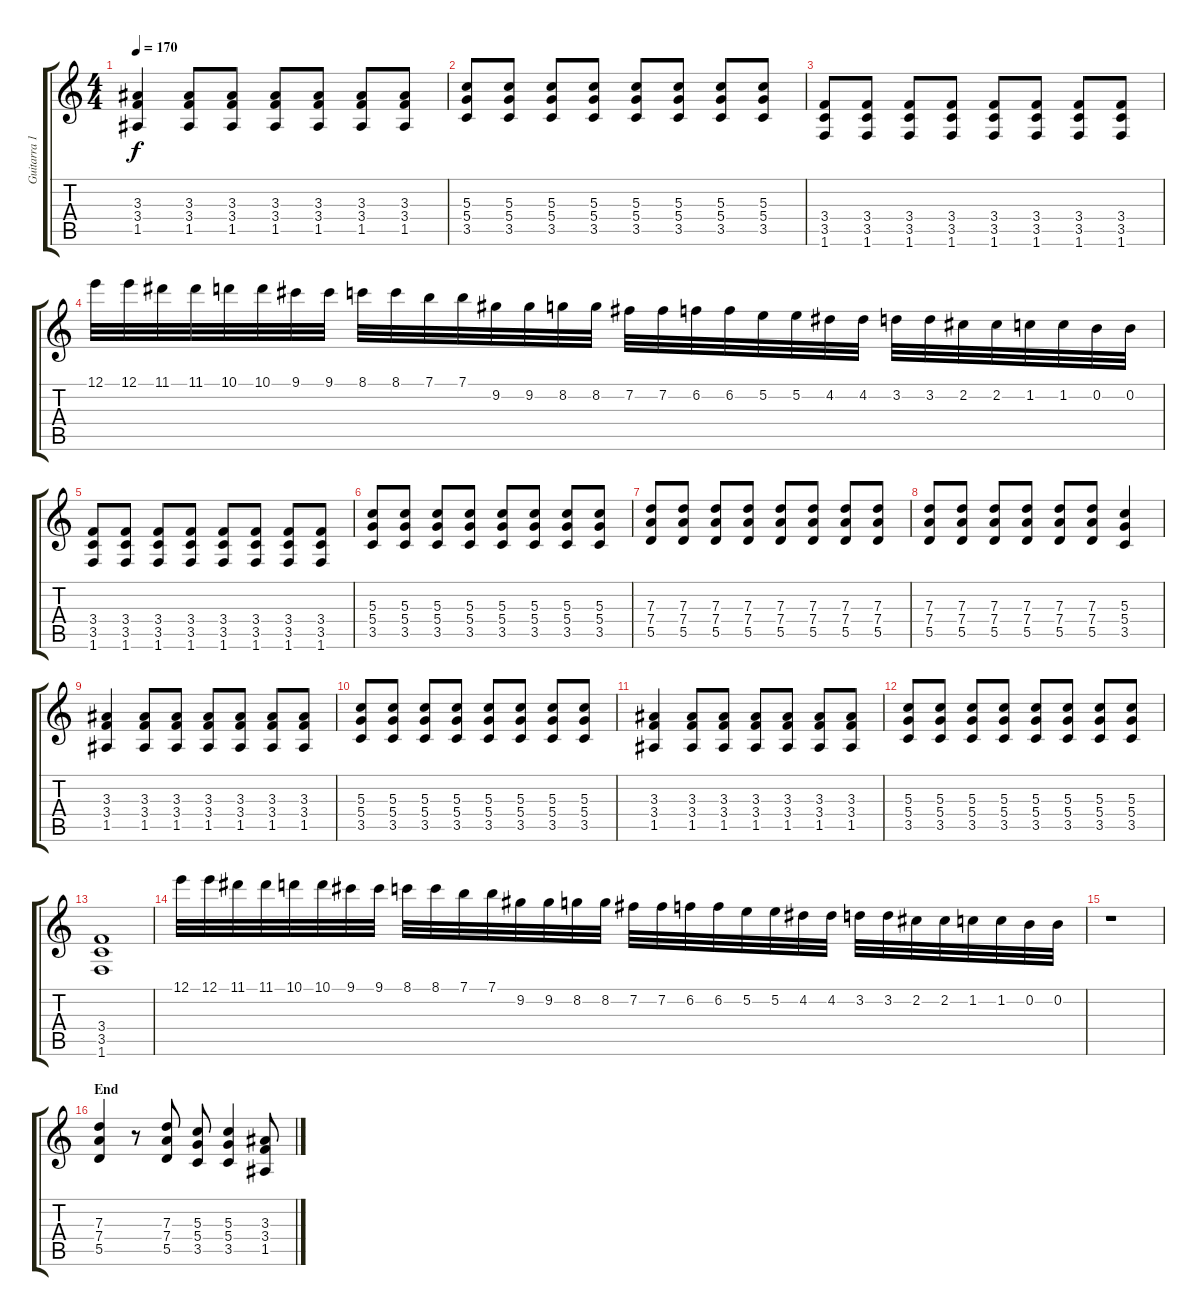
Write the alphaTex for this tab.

\track ("Guitarra 1 - Mathias" "Guitarra 1") {instrument distortionguitar}
\staff {score tabs}
\tuning (E4 B3 G3 D3 A2 E2) {hide}
\ts (4 4)
\tempo 170
\clef g2
\ks c
(3.3 3.4 1.5).4{dy f} (3.3 3.4 1.5).8 (3.3 3.4 1.5).8 (3.3 3.4 1.5).8 (3.3 3.4 1.5).8 (3.3 3.4 1.5).8 (3.3 3.4 1.5).8 |
(5.3 5.4 3.5).8 (5.3 5.4 3.5).8 (5.3 5.4 3.5).8 (5.3 5.4 3.5).8 (5.3 5.4 3.5).8 (5.3 5.4 3.5).8 (5.3 5.4 3.5).8 (5.3 5.4 3.5).8 |
(3.4 3.5 1.6).8 (3.4 3.5 1.6).8 (3.4 3.5 1.6).8 (3.4 3.5 1.6).8 (3.4 3.5 1.6).8 (3.4 3.5 1.6).8 (3.4 3.5 1.6).8 (3.4 3.5 1.6).8 |
12.1.32{volume 16 instrument guitarfretnoise} 12.1.32 11.1.32 11.1.32 10.1.32 10.1.32 9.1.32 9.1.32 8.1.32 8.1.32 7.1.32 7.1.32 9.2.32 9.2.32 8.2.32 8.2.32 7.2.32 7.2.32 6.2.32 6.2.32 5.2.32 5.2.32 4.2.32 4.2.32 3.2.32 3.2.32 2.2.32 2.2.32 1.2.32 1.2.32 0.2.32 0.2.32 |
(3.4 3.5 1.6).8{instrument distortionguitar} (3.4 3.5 1.6).8 (3.4 3.5 1.6).8 (3.4 3.5 1.6).8 (3.4 3.5 1.6).8 (3.4 3.5 1.6).8 (3.4 3.5 1.6).8 (3.4 3.5 1.6).8 |
(5.3 5.4 3.5).8 (5.3 5.4 3.5).8 (5.3 5.4 3.5).8 (5.3 5.4 3.5).8 (5.3 5.4 3.5).8 (5.3 5.4 3.5).8 (5.3 5.4 3.5).8 (5.3 5.4 3.5).8 |
(7.3 7.4 5.5).8 (7.3 7.4 5.5).8 (7.3 7.4 5.5).8 (7.3 7.4 5.5).8 (7.3 7.4 5.5).8 (7.3 7.4 5.5).8 (7.3 7.4 5.5).8 (7.3 7.4 5.5).8 |
(7.3 7.4 5.5).8 (7.3 7.4 5.5).8 (7.3 7.4 5.5).8 (7.3 7.4 5.5).8 (7.3 7.4 5.5).8 (7.3 7.4 5.5).8 (5.3 5.4 3.5).4 |
(3.3 3.4 1.5).4 (3.3 3.4 1.5).8 (3.3 3.4 1.5).8 (3.3 3.4 1.5).8 (3.3 3.4 1.5).8 (3.3 3.4 1.5).8 (3.3 3.4 1.5).8 |
(5.3 5.4 3.5).8 (5.3 5.4 3.5).8 (5.3 5.4 3.5).8 (5.3 5.4 3.5).8 (5.3 5.4 3.5).8 (5.3 5.4 3.5).8 (5.3 5.4 3.5).8 (5.3 5.4 3.5).8 |
(3.3 3.4 1.5).4 (3.3 3.4 1.5).8 (3.3 3.4 1.5).8 (3.3 3.4 1.5).8 (3.3 3.4 1.5).8 (3.3 3.4 1.5).8 (3.3 3.4 1.5).8 |
(5.3 5.4 3.5).8 (5.3 5.4 3.5).8 (5.3 5.4 3.5).8 (5.3 5.4 3.5).8 (5.3 5.4 3.5).8 (5.3 5.4 3.5).8 (5.3 5.4 3.5).8 (5.3 5.4 3.5).8 |
(3.4 3.5 1.6).1 |
12.1.32{volume 16 instrument guitarfretnoise} 12.1.32 11.1.32 11.1.32 10.1.32 10.1.32 9.1.32 9.1.32 8.1.32 8.1.32 7.1.32 7.1.32 9.2.32 9.2.32 8.2.32 8.2.32 7.2.32 7.2.32 6.2.32 6.2.32 5.2.32 5.2.32 4.2.32 4.2.32 3.2.32 3.2.32 2.2.32 2.2.32 1.2.32 1.2.32 0.2.32 0.2.32 |
r.1 |
\section ("" "End")
(7.3 7.4 5.5).4{instrument distortionguitar} r.8 (7.3 7.4 5.5).8 (5.3 5.4 3.5).8 (5.3 5.4 3.5).4 (3.3 3.4 1.5).8
